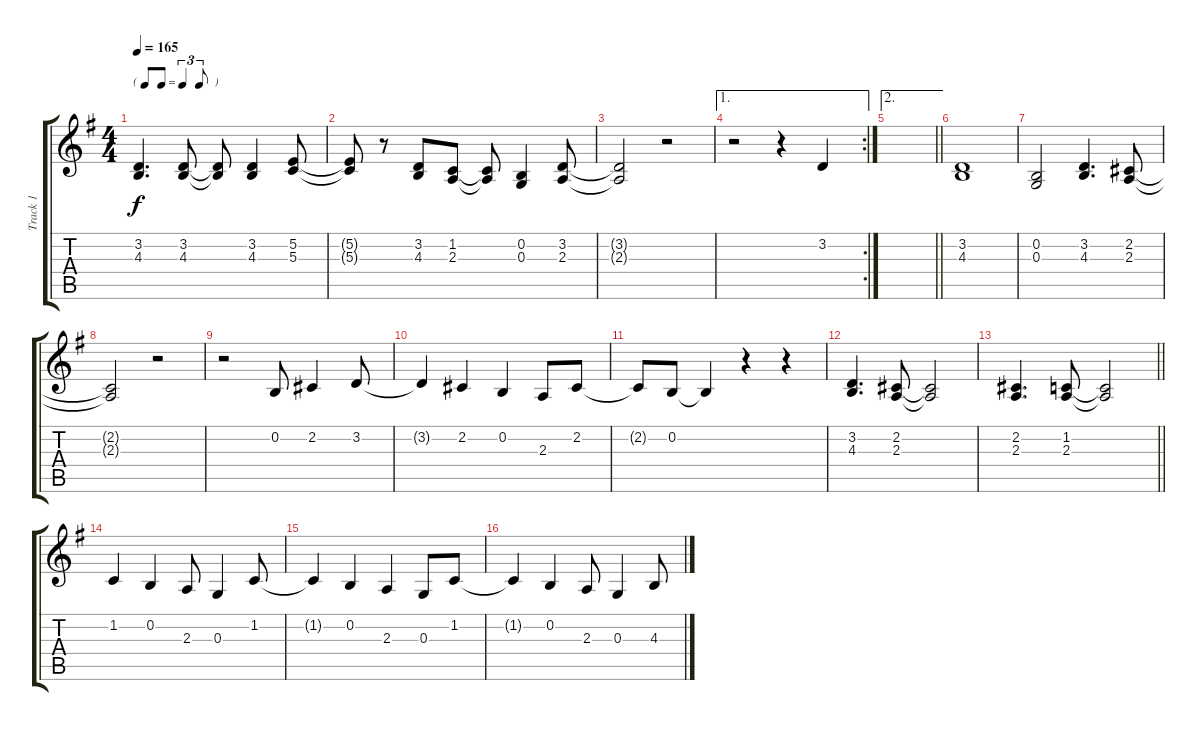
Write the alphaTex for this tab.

\track ("Track 1" "Track 1") {instrument tenorsax}
\staff {score tabs}
\tuning (E4 B3 G3 D3 A2 E2) {hide}
\ts (4 4)
\tf triplet8th
\tempo 165
\clef g2
\ks g
(3.2 4.3).4{d dy f} (3.2 4.3).8 (3.2{t} 4.3{t}).8 (3.2 4.3).4 (5.2 5.3).8 |
(5.2{t} 5.3{t}).8 r.8 (3.2 4.3).8 (1.2 2.3).8 (1.2{t} 2.3{t}).8 (0.2 0.3).4 (3.2 2.3).8 |
(3.2{t} 2.3{t}).2 r.2 |
\ae 1
\rc 2
r.2 r.4 3.2.4 |
\ae 2
\barLineRight lightlight
|
(3.2 4.3).1 |
(0.2 0.3).2 (3.2 4.3).4{d} (2.2 2.3).8 |
(2.2{t} 2.3{t}).2 r.2 |
r.2 0.2.8 2.2.4 3.2.8 |
3.2{t}.4 2.2.4 0.2.4 2.3.8 2.2.8 |
2.2{t}.8 0.2.8 0.2{t}.4 r.4 r.4 |
(3.2 4.3).4{d} (2.2 2.3).8 (2.2{t} 2.3{t}).2 |
\barLineRight lightlight
(2.2 2.3).4{d} (1.2 2.3).8 (1.2{t} 2.3{t}).2 |
1.2.4 0.2.4 2.3.8 0.3.4 1.2.8 |
1.2{t}.4 0.2.4 2.3.4 0.3.8 1.2.8 |
1.2{t}.4 0.2.4 2.3.8 0.3.4 4.3.8
